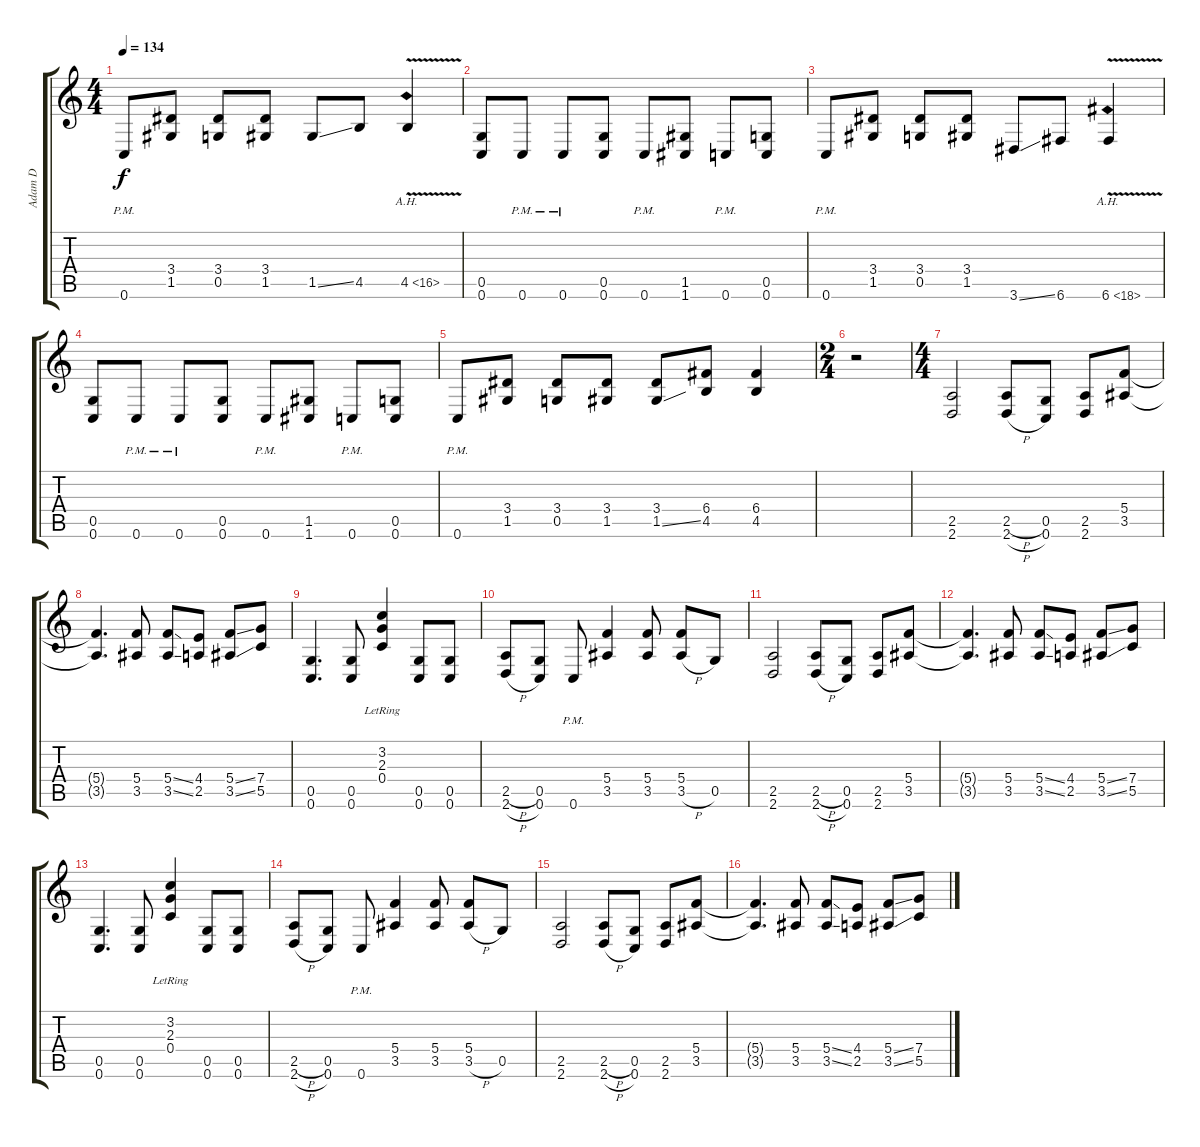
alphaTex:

\track ("Adam D" "Adam D") {instrument distortionguitar}
\staff {score tabs}
\tuning (D4 A3 F3 C3 G2 C2) {hide}
\ts (4 4)
\tempo 134
\clef g2
\ks c
0.6{pm}.8{dy f} (3.4 1.5).8 (3.4 0.5).8 (3.4 1.5).8 1.5{ss}.8 4.5.8 4.5{ah 12 v}.4 |
(0.5 0.6).8 0.6{pm}.8 0.6{pm}.8 (0.5 0.6).8 0.6{pm}.8 (1.5 1.6).8 0.6{pm}.8 (0.5 0.6).8 |
0.6{pm}.8 (3.4 1.5).8 (3.4 0.5).8 (3.4 1.5).8 3.6{ss}.8 6.6.8 6.6{ah 12 v}.4 |
(0.5 0.6).8 0.6{pm}.8 0.6{pm}.8 (0.5 0.6).8 0.6{pm}.8 (1.5 1.6).8 0.6{pm}.8 (0.5 0.6).8 |
0.6{pm}.8 (3.4 1.5).8 (3.4 0.5).8 (3.4 1.5).8 (3.4 1.5{ss}).8 (6.4 4.5).8 (6.4 4.5).4 |
\ts (2 4)
r.2 |
\ts (4 4)
(2.5 2.6).2 (2.5{h} 2.6{h}).8 (0.5 0.6).8 (2.5 2.6).8 (5.4 3.5).8 |
(5.4{t} 3.5{t}).4{d} (5.4 3.5).8 (5.4{ss} 3.5{ss}).8 (4.4 2.5).8 (5.4{ss} 3.5{ss}).8 (7.4 5.5).8 |
(0.5 0.6).4{d} (0.5 0.6).8 (3.2{lr} 2.3{lr} 0.4{lr}).4 (0.5 0.6).8 (0.5 0.6).8 |
(2.5{h} 2.6{h}).8 (0.5 0.6).8 0.6{pm}.8 (5.4 3.5).4 (5.4 3.5).8 (5.4 3.5{h}).8 0.5.8 |
(2.5 2.6).2 (2.5{h} 2.6{h}).8 (0.5 0.6).8 (2.5 2.6).8 (5.4 3.5).8 |
(5.4{t} 3.5{t}).4{d} (5.4 3.5).8 (5.4{ss} 3.5{ss}).8 (4.4 2.5).8 (5.4{ss} 3.5{ss}).8 (7.4 5.5).8 |
(0.5 0.6).4{d} (0.5 0.6).8 (3.2{lr} 2.3{lr} 0.4{lr}).4 (0.5 0.6).8 (0.5 0.6).8 |
(2.5{h} 2.6{h}).8 (0.5 0.6).8 0.6{pm}.8 (5.4 3.5).4 (5.4 3.5).8 (5.4 3.5{h}).8 0.5.8 |
(2.5 2.6).2 (2.5{h} 2.6{h}).8 (0.5 0.6).8 (2.5 2.6).8 (5.4 3.5).8 |
(5.4{t} 3.5{t}).4{d} (5.4 3.5).8 (5.4{ss} 3.5{ss}).8 (4.4 2.5).8 (5.4{ss} 3.5{ss}).8 (7.4 5.5).8
